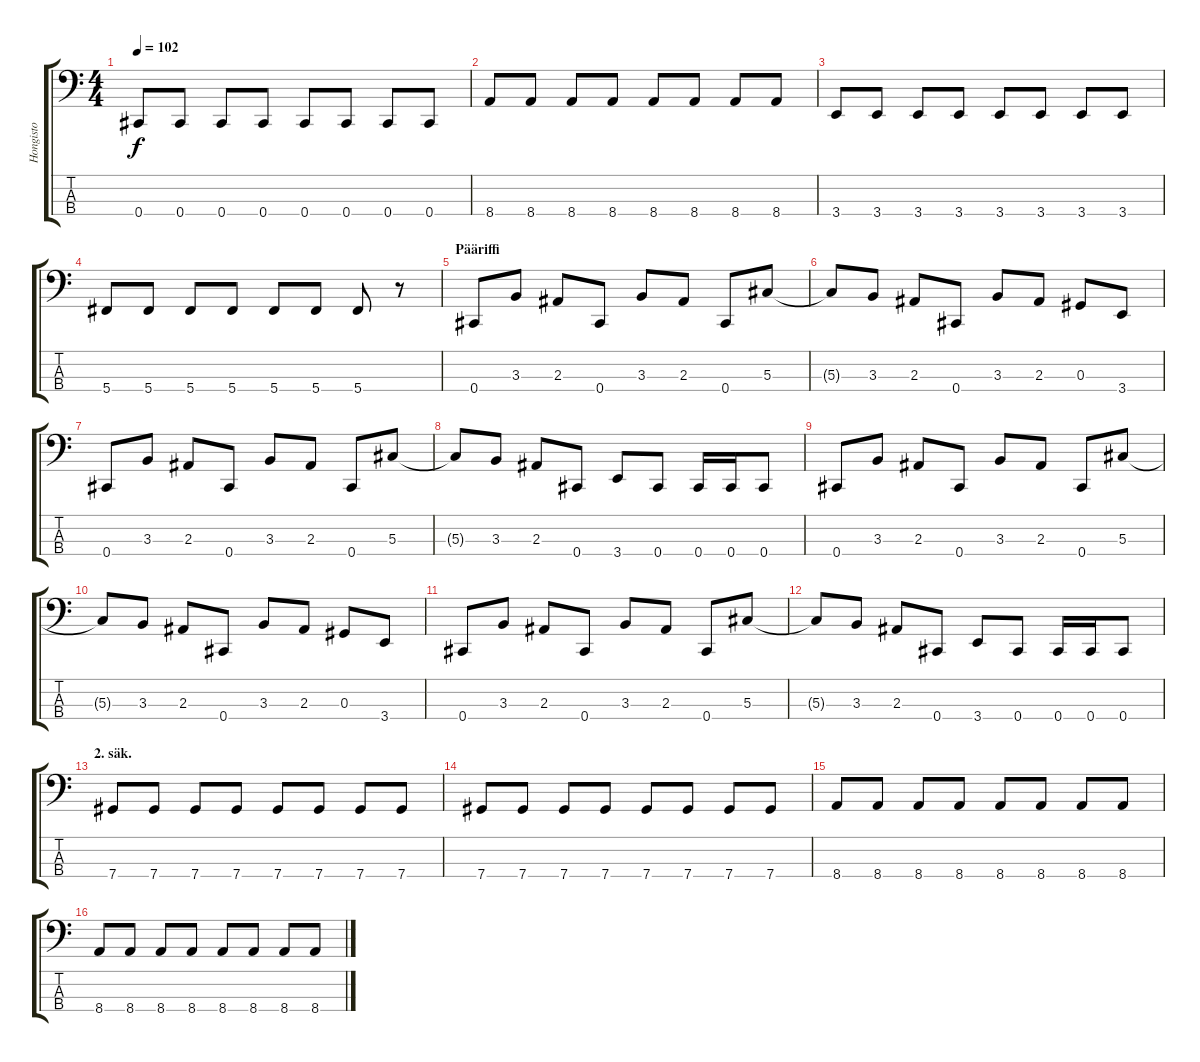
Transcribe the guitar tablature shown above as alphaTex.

\track ("Hongisto" "Hongisto") {instrument electricbassfinger}
\staff {score tabs}
\tuning (Gb2 Db2 Ab1 Db1) {hide}
\ts (4 4)
\tempo 102
\clef f4
\ks c
0.4.8{dy f} 0.4.8 0.4.8 0.4.8 0.4.8 0.4.8 0.4.8 0.4.8 |
8.4.8 8.4.8 8.4.8 8.4.8 8.4.8 8.4.8 8.4.8 8.4.8 |
3.4.8 3.4.8 3.4.8 3.4.8 3.4.8 3.4.8 3.4.8 3.4.8 |
5.4.8 5.4.8 5.4.8 5.4.8 5.4.8 5.4.8 5.4.8 r.8 |
\section ("" "Pääriffi")
0.4.8 3.3.8 2.3.8 0.4.8 3.3.8 2.3.8 0.4.8 5.3.8 |
5.3{t}.8 3.3.8 2.3.8 0.4.8 3.3.8 2.3.8 0.3.8 3.4.8 |
0.4.8 3.3.8 2.3.8 0.4.8 3.3.8 2.3.8 0.4.8 5.3.8 |
5.3{t}.8 3.3.8 2.3.8 0.4.8 3.4.8 0.4.8 0.4.16 0.4.16 0.4.8 |
0.4.8 3.3.8 2.3.8 0.4.8 3.3.8 2.3.8 0.4.8 5.3.8 |
5.3{t}.8 3.3.8 2.3.8 0.4.8 3.3.8 2.3.8 0.3.8 3.4.8 |
0.4.8 3.3.8 2.3.8 0.4.8 3.3.8 2.3.8 0.4.8 5.3.8 |
5.3{t}.8 3.3.8 2.3.8 0.4.8 3.4.8 0.4.8 0.4.16 0.4.16 0.4.8 |
\section ("" "2. säk.")
7.4.8 7.4.8 7.4.8 7.4.8 7.4.8 7.4.8 7.4.8 7.4.8 |
7.4.8 7.4.8 7.4.8 7.4.8 7.4.8 7.4.8 7.4.8 7.4.8 |
8.4.8 8.4.8 8.4.8 8.4.8 8.4.8 8.4.8 8.4.8 8.4.8 |
8.4.8 8.4.8 8.4.8 8.4.8 8.4.8 8.4.8 8.4.8 8.4.8
